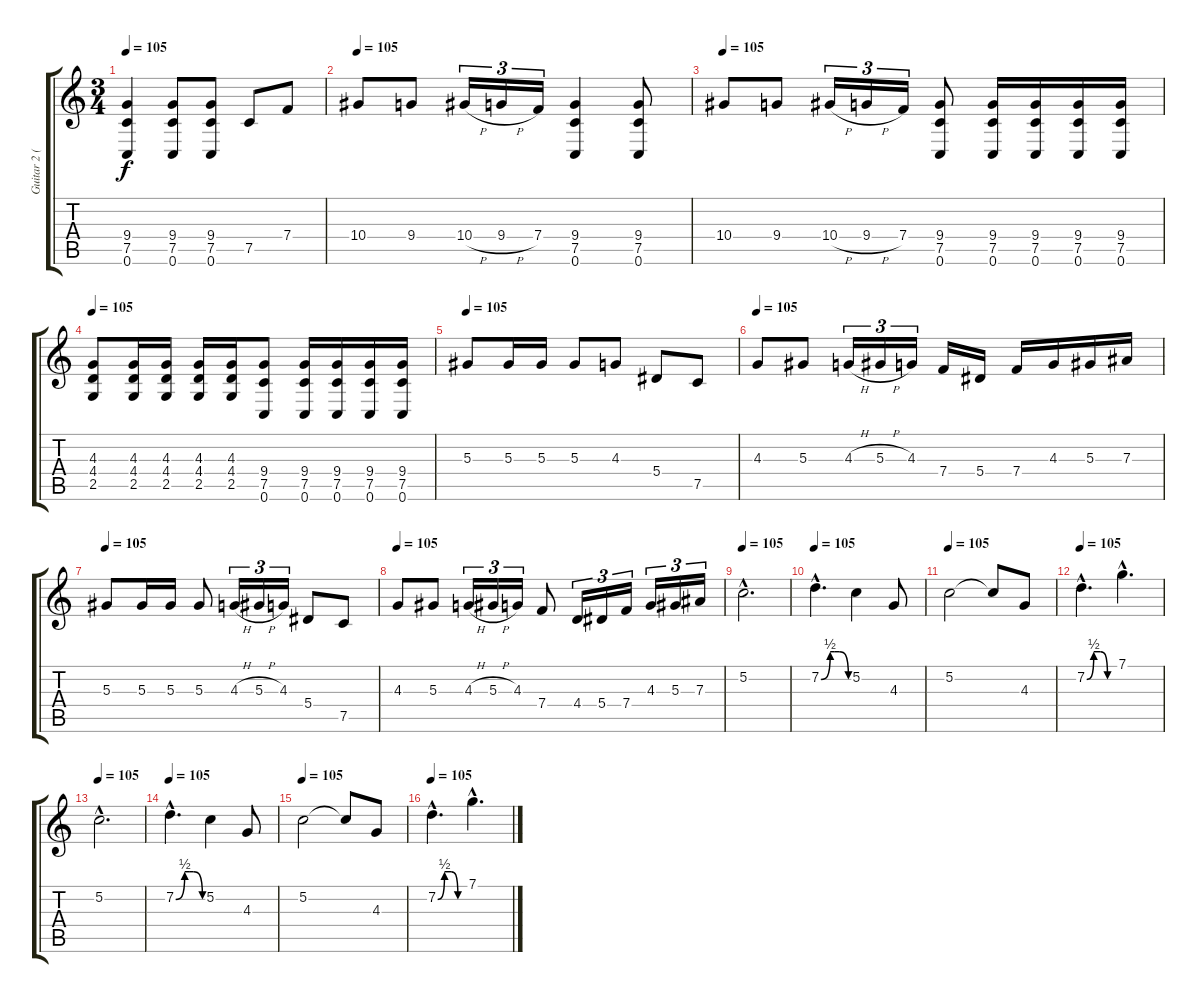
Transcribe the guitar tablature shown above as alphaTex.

\track ("Guitar 2 (Lead)" "Guitar 2 (") {instrument overdrivenguitar}
\staff {score tabs}
\tuning (C4 G3 Eb3 Bb2 F2 C2) {hide}
\ts (3 4)
\tempo 105
\clef g2
\ks c
(9.4 7.5 0.6).4{dy f} (9.4 7.5 0.6).8 (9.4 7.5 0.6).8 7.5.8 7.4.8 |
\tempo 105
10.4.8 9.4.8 10.4{h}.16{tu (3 2)} 9.4{h}.16{tu (3 2)} 7.4.16{tu (3 2)} (9.4 7.5 0.6).4 (9.4 7.5 0.6).8 |
\tempo 105
10.4.8 9.4.8 10.4{h}.16{tu (3 2)} 9.4{h}.16{tu (3 2)} 7.4.16{tu (3 2)} (9.4 7.5 0.6).8 (9.4 7.5 0.6).16 (9.4 7.5 0.6).16 (9.4 7.5 0.6).16 (9.4 7.5 0.6).16 |
\tempo 105
(4.3 4.4 2.5).8 (4.3 4.4 2.5).16 (4.3 4.4 2.5).16 (4.3 4.4 2.5).16 (4.3 4.4 2.5).16 (9.4 7.5 0.6).8 (9.4 7.5 0.6).16 (9.4 7.5 0.6).16 (9.4 7.5 0.6).16 (9.4 7.5 0.6).16 |
\tempo 105
5.3.8 5.3.16 5.3.16 5.3.8 4.3.8 5.4.8 7.5.8 |
\tempo 105
4.3.8 5.3.8 4.3{h}.16{tu (3 2)} 5.3{h}.16{tu (3 2)} 4.3.16{tu (3 2)} 7.4.16 5.4.16 7.4.16 4.3.16 5.3.16 7.3.16 |
\tempo 105
5.3.8 5.3.16 5.3.16 5.3.8 4.3{h}.16{tu (3 2)} 5.3{h}.16{tu (3 2)} 4.3.16{tu (3 2)} 5.4.8 7.5.8 |
\tempo 105
4.3.8 5.3.8 4.3{h}.16{tu (3 2)} 5.3{h}.16{tu (3 2)} 4.3.16{tu (3 2)} 7.4.8 4.4.16{tu (3 2)} 5.4.16{tu (3 2)} 7.4.16{tu (3 2)} 4.3.16{tu (3 2)} 5.3.16{tu (3 2)} 7.3.16{tu (3 2)} |
\tempo 105
5.2{hac}.2{d} |
\tempo 105
7.2{be (custom 0 0 20 2 30 2 40 2 60 0) hac}.4{d} 5.2.4 4.3.8 |
\tempo 105
5.2.2 5.2{t}.8 4.3.8 |
\tempo 105
7.2{be (custom 0 0 15 2 30 2 45 0 60 0) hac}.4{d} 7.1{hac}.4{d} |
\tempo 105
5.2{hac}.2{d} |
\tempo 105
7.2{be (custom 0 0 20 2 30 2 40 2 60 0) hac}.4{d} 5.2.4 4.3.8 |
\tempo 105
5.2.2 5.2{t}.8 4.3.8 |
\tempo 105
7.2{be (custom 0 0 15 2 30 2 45 0 60 0) hac}.4{d} 7.1{hac}.4{d}
